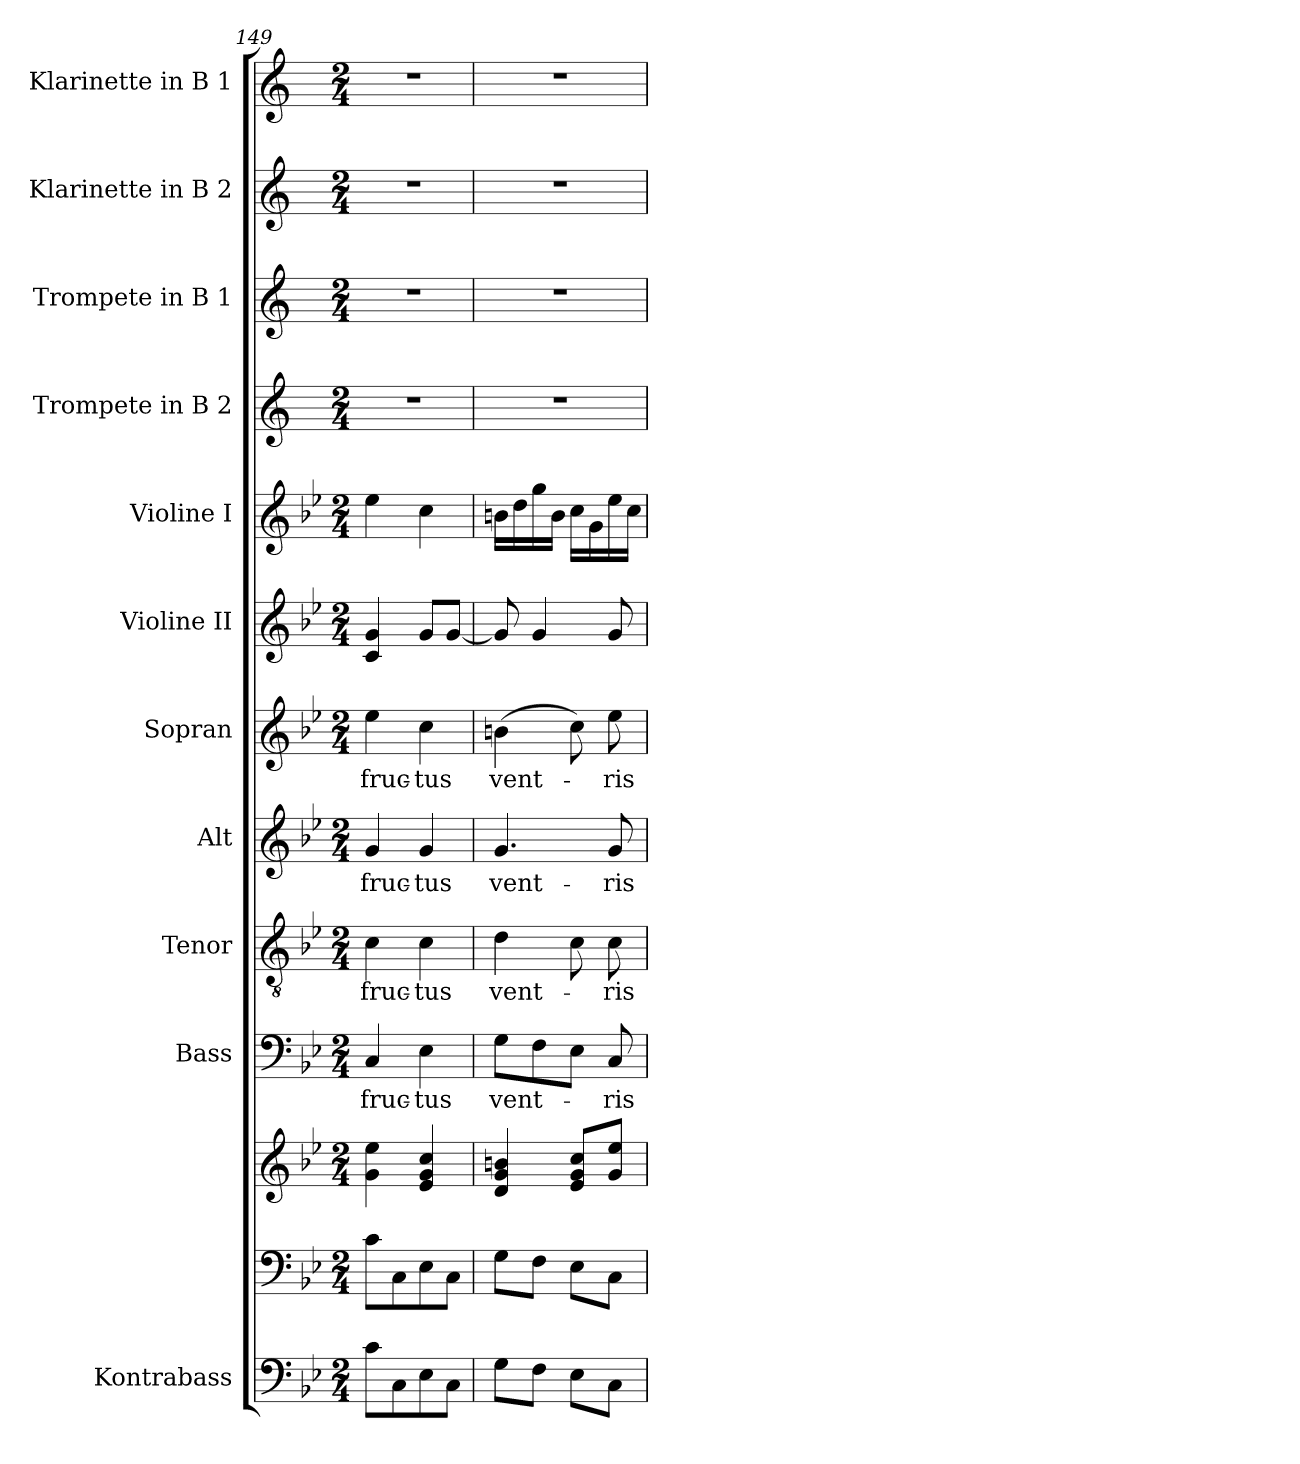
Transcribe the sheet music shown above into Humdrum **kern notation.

**kern	**kern	**kern	**kern	**text	**kern	**text	**kern	**text	**kern	**text	**kern	**kern	**kern	**kern	**kern	**kern
*part12	*part11	*part11	*part10	*part10	*part9	*part9	*part8	*part8	*part7	*part7	*part6	*part5	*part4	*part3	*part2	*part1
*staff13	*staff12	*staff11	*staff10	*staff10	*staff9	*staff9	*staff8	*staff8	*staff7	*staff7	*staff6	*staff5	*staff4	*staff3	*staff2	*staff1
*I"Kontrabass	*	*	*I"Bass	*	*I"Tenor	*	*I"Alt	*	*I"Sopran	*	*I"Violine II	*I"Violine I	*I"Trompete in B 2	*I"Trompete in B 1	*I"Klarinette in B 2	*I"Klarinette in B 1
*I'Kb.	*	*	*I'B	*	*I'T	*	*I'A	*	*I'S	*	*I'Vl. II	*I'Vl. I	*	*	*	*
*clefF4	*clefF4	*clefG2	*clefF4	*	*clefGv2	*	*clefG2	*	*clefG2	*	*clefG2	*clefG2	*clefG2	*clefG2	*clefG2	*clefG2
*ITrd7c12	*	*	*	*	*	*	*	*	*	*	*	*	*ITrd1c2	*ITrd1c2	*ITrd1c2	*ITrd1c2
*k[b-e-]	*k[b-e-]	*k[b-e-]	*k[b-e-]	*	*k[b-e-]	*	*k[b-e-]	*	*k[b-e-]	*	*k[b-e-]	*k[b-e-]	*k[b-e-]	*k[b-e-]	*k[b-e-]	*k[b-e-]
*B-:	*B-:	*B-:	*B-:	*	*B-:	*	*B-:	*	*B-:	*	*B-:	*B-:	*B-:	*B-:	*B-:	*B-:
*M2/4	*M2/4	*M2/4	*M2/4	*	*M2/4	*	*M2/4	*	*M2/4	*	*M2/4	*M2/4	*M2/4	*M2/4	*M2/4	*M2/4
=149	=149	=149	=149	=149	=149	=149	=149	=149	=149	=149	=149	=149	=149	=149	=149	=149
!	!	!	!	!LO:LY:b	!	!LO:LY:b	!	!LO:LY:b	!	!LO:LY:b	!	!	!	!	!	!
8C\L	8c\L	4g\ 4ee-\	4C/	fruc-	4c\	fruc-	4g/	fruc-	4ee-\	fruc-	4c/ 4g/	4ee-\	2r	2r	2r	2r
8CC\	8C\	.	.	.	.	.	.	.	.	.	.	.	.	.	.	.
!	!	!	!	!LO:LY:b	!	!LO:LY:b	!	!LO:LY:b	!	!LO:LY:b	!	!	!	!	!	!
8EE-\	8E-\	4e-/ 4g/ 4cc/	4E-\	-tus	4c\	-tus	4g/	-tus	4cc\	-tus	8g/L	4cc\	.	.	.	.
8CC\J	8C\J	.	.	.	.	.	.	.	.	.	[8g/J	.	.	.	.	.
=150	=150	=150	=150	=150	=150	=150	=150	=150	=150	=150	=150	=150	=150	=150	=150	=150
!	!	!	!	!LO:LY:b	!	!LO:LY:b	!	!LO:LY:b	!	!LO:LY:b	!	!	!	!	!	!
8GG\L	8G\L	4d/ 4g/ 4bn/	8G\L	vent-	4d\	vent-	4.g/	vent-	(>4bn\	vent-	8g/]	16bn\LL	2r	2r	2r	2r
.	.	.	.	.	.	.	.	.	.	.	.	16dd\	.	.	.	.
8FF\J	8F\J	.	8F\	.	.	.	.	.	.	.	4g/	16gg\	.	.	.	.
.	.	.	.	.	.	.	.	.	.	.	.	16b\JJ	.	.	.	.
8EE-\L	8E-\L	8e-/ 8g/ 8cc/L	8E-\J	.	8c\	.	.	.	8cc\)	.	.	16cc\LL	.	.	.	.
.	.	.	.	.	.	.	.	.	.	.	.	16g\	.	.	.	.
!	!	!	!	!LO:LY:b	!	!LO:LY:b	!	!LO:LY:b	!	!LO:LY:b	!	!	!	!	!	!
8CC\J	8C\J	8g/ 8ee-/J	8C/	-ris	8c\	-ris	8g/	-ris	8ee-\	-ris	8g/	16ee-\	.	.	.	.
.	.	.	.	.	.	.	.	.	.	.	.	16cc\JJ	.	.	.	.
=	=	=	=	=	=	=	=	=	=	=	=	=	=	=	=	=
*-	*-	*-	*-	*-	*-	*-	*-	*-	*-	*-	*-	*-	*-	*-	*-	*-
